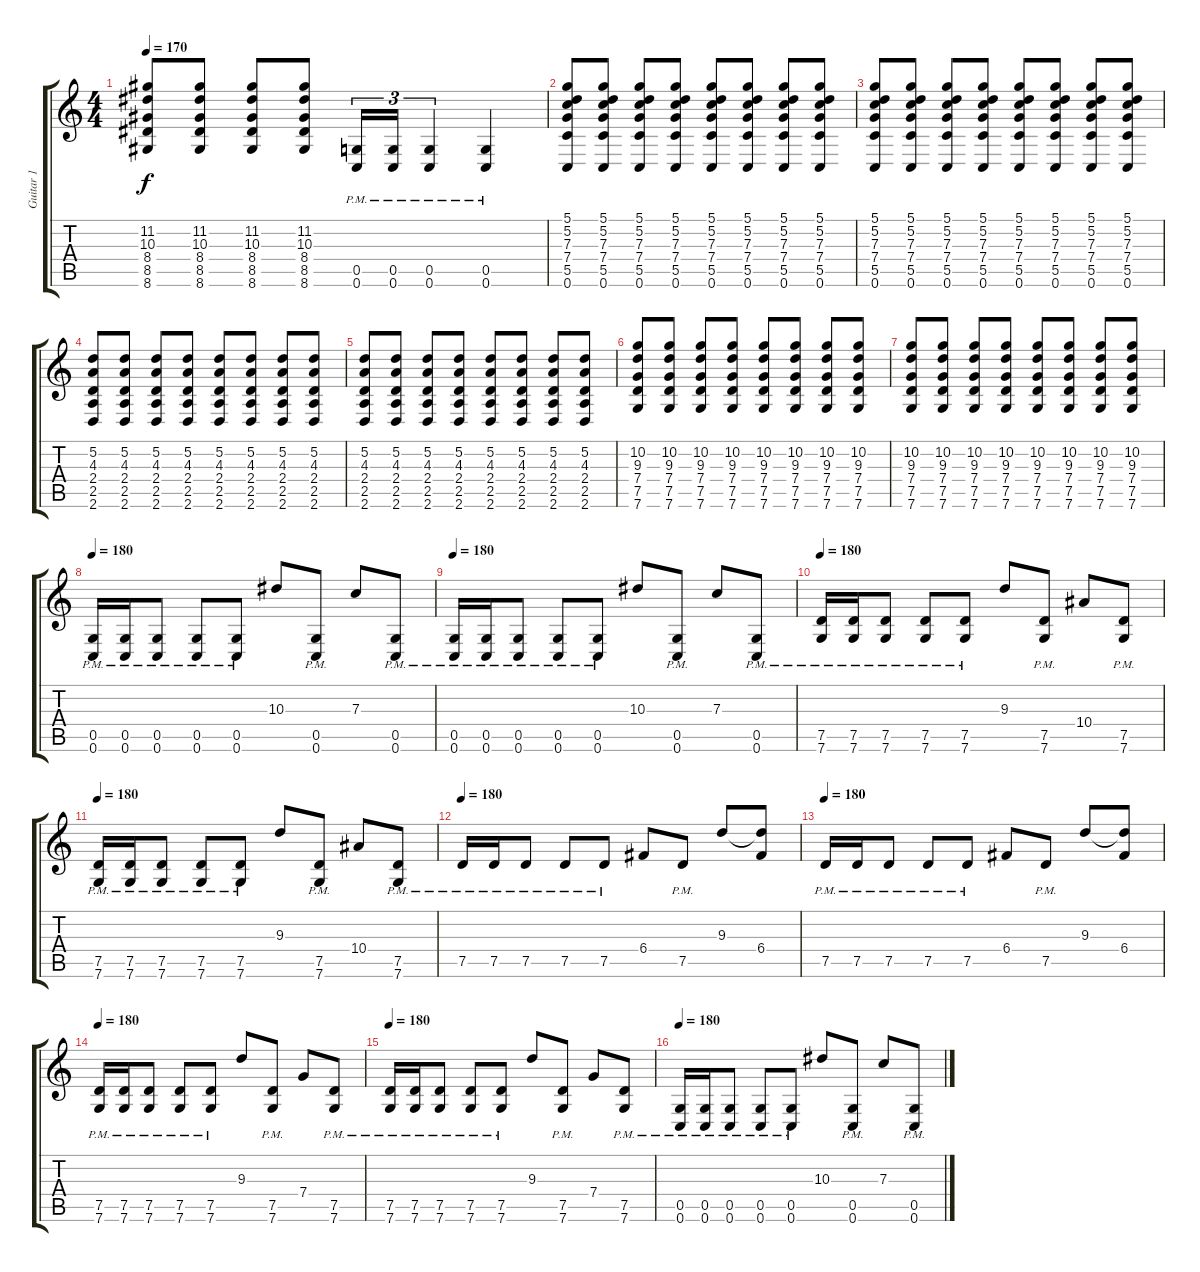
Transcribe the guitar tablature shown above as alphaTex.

\track ("Guitar 1" "Guitar 1") {instrument distortionguitar}
\staff {score tabs}
\tuning (D4 A3 F3 C3 G2 C2) {hide}
\ts (4 4)
\tempo 170
\clef g2
\ks c
(11.2 10.3 8.4 8.5 8.6).8{dy f} (11.2 10.3 8.4 8.5 8.6).8 (11.2 10.3 8.4 8.5 8.6).8 (11.2 10.3 8.4 8.5 8.6).8 (0.5{pm} 0.6{pm}).16{tu (3 2)} (0.5{pm} 0.6{pm}).16{tu (3 2)} (0.5{pm} 0.6{pm}).4{tu (3 2)} (0.5{pm} 0.6{pm}).4 |
(5.1 5.2 7.3 7.4 5.5 0.6).8 (5.1 5.2 7.3 7.4 5.5 0.6).8 (5.1 5.2 7.3 7.4 5.5 0.6).8 (5.1 5.2 7.3 7.4 5.5 0.6).8 (5.1 5.2 7.3 7.4 5.5 0.6).8 (5.1 5.2 7.3 7.4 5.5 0.6).8 (5.1 5.2 7.3 7.4 5.5 0.6).8 (5.1 5.2 7.3 7.4 5.5 0.6).8 |
(5.1 5.2 7.3 7.4 5.5 0.6).8 (5.1 5.2 7.3 7.4 5.5 0.6).8 (5.1 5.2 7.3 7.4 5.5 0.6).8 (5.1 5.2 7.3 7.4 5.5 0.6).8 (5.1 5.2 7.3 7.4 5.5 0.6).8 (5.1 5.2 7.3 7.4 5.5 0.6).8 (5.1 5.2 7.3 7.4 5.5 0.6).8 (5.1 5.2 7.3 7.4 5.5 0.6).8 |
(5.2 4.3 2.4 2.5 2.6).8 (5.2 4.3 2.4 2.5 2.6).8 (5.2 4.3 2.4 2.5 2.6).8 (5.2 4.3 2.4 2.5 2.6).8 (5.2 4.3 2.4 2.5 2.6).8 (5.2 4.3 2.4 2.5 2.6).8 (5.2 4.3 2.4 2.5 2.6).8 (5.2 4.3 2.4 2.5 2.6).8 |
(5.2 4.3 2.4 2.5 2.6).8 (5.2 4.3 2.4 2.5 2.6).8 (5.2 4.3 2.4 2.5 2.6).8 (5.2 4.3 2.4 2.5 2.6).8 (5.2 4.3 2.4 2.5 2.6).8 (5.2 4.3 2.4 2.5 2.6).8 (5.2 4.3 2.4 2.5 2.6).8 (5.2 4.3 2.4 2.5 2.6).8 |
(10.2 9.3 7.4 7.5 7.6).8 (10.2 9.3 7.4 7.5 7.6).8 (10.2 9.3 7.4 7.5 7.6).8 (10.2 9.3 7.4 7.5 7.6).8 (10.2 9.3 7.4 7.5 7.6).8 (10.2 9.3 7.4 7.5 7.6).8 (10.2 9.3 7.4 7.5 7.6).8 (10.2 9.3 7.4 7.5 7.6).8 |
(10.2 9.3 7.4 7.5 7.6).8 (10.2 9.3 7.4 7.5 7.6).8 (10.2 9.3 7.4 7.5 7.6).8 (10.2 9.3 7.4 7.5 7.6).8 (10.2 9.3 7.4 7.5 7.6).8 (10.2 9.3 7.4 7.5 7.6).8 (10.2 9.3 7.4 7.5 7.6).8 (10.2 9.3 7.4 7.5 7.6).8 |
\tempo 180
(0.5{pm} 0.6{pm}).16 (0.5{pm} 0.6{pm}).16 (0.5{pm} 0.6{pm}).8 (0.5{pm} 0.6{pm}).8 (0.5{pm} 0.6{pm}).8 10.3.8 (0.5{pm} 0.6{pm}).8 7.3.8 (0.5{pm} 0.6{pm}).8 |
\tempo 180
(0.5{pm} 0.6{pm}).16 (0.5{pm} 0.6{pm}).16 (0.5{pm} 0.6{pm}).8 (0.5{pm} 0.6{pm}).8 (0.5{pm} 0.6{pm}).8 10.3.8 (0.5{pm} 0.6{pm}).8 7.3.8 (0.5{pm} 0.6{pm}).8 |
\tempo 180
(7.5{pm} 7.6{pm}).16 (7.5{pm} 7.6{pm}).16 (7.5{pm} 7.6{pm}).8 (7.5{pm} 7.6{pm}).8 (7.5{pm} 7.6{pm}).8 9.3.8 (7.5{pm} 7.6{pm}).8 10.4.8 (7.5{pm} 7.6{pm}).8 |
\tempo 180
(7.5{pm} 7.6{pm}).16 (7.5{pm} 7.6{pm}).16 (7.5{pm} 7.6{pm}).8 (7.5{pm} 7.6{pm}).8 (7.5{pm} 7.6{pm}).8 9.3.8 (7.5{pm} 7.6{pm}).8 10.4.8 (7.5{pm} 7.6{pm}).8 |
\tempo 180
7.5{pm}.16 7.5{pm}.16 7.5{pm}.8 7.5{pm}.8 7.5{pm}.8 6.4.8 7.5{pm}.8 9.3.8 (9.3{t} 6.4).8 |
\tempo 180
7.5{pm}.16 7.5{pm}.16 7.5{pm}.8 7.5{pm}.8 7.5{pm}.8 6.4.8 7.5{pm}.8 9.3.8 (9.3{t} 6.4).8 |
\tempo 180
(7.5{pm} 7.6{pm}).16 (7.5{pm} 7.6{pm}).16 (7.5{pm} 7.6{pm}).8 (7.5{pm} 7.6{pm}).8 (7.5{pm} 7.6{pm}).8 9.3.8 (7.5{pm} 7.6{pm}).8 7.4.8 (7.5{pm} 7.6{pm}).8 |
\tempo 180
(7.5{pm} 7.6{pm}).16 (7.5{pm} 7.6{pm}).16 (7.5{pm} 7.6{pm}).8 (7.5{pm} 7.6{pm}).8 (7.5{pm} 7.6{pm}).8 9.3.8 (7.5{pm} 7.6{pm}).8 7.4.8 (7.5{pm} 7.6{pm}).8 |
\tempo 180
(0.5{pm} 0.6{pm}).16 (0.5{pm} 0.6{pm}).16 (0.5{pm} 0.6{pm}).8 (0.5{pm} 0.6{pm}).8 (0.5{pm} 0.6{pm}).8 10.3.8 (0.5{pm} 0.6{pm}).8 7.3.8 (0.5{pm} 0.6{pm}).8
